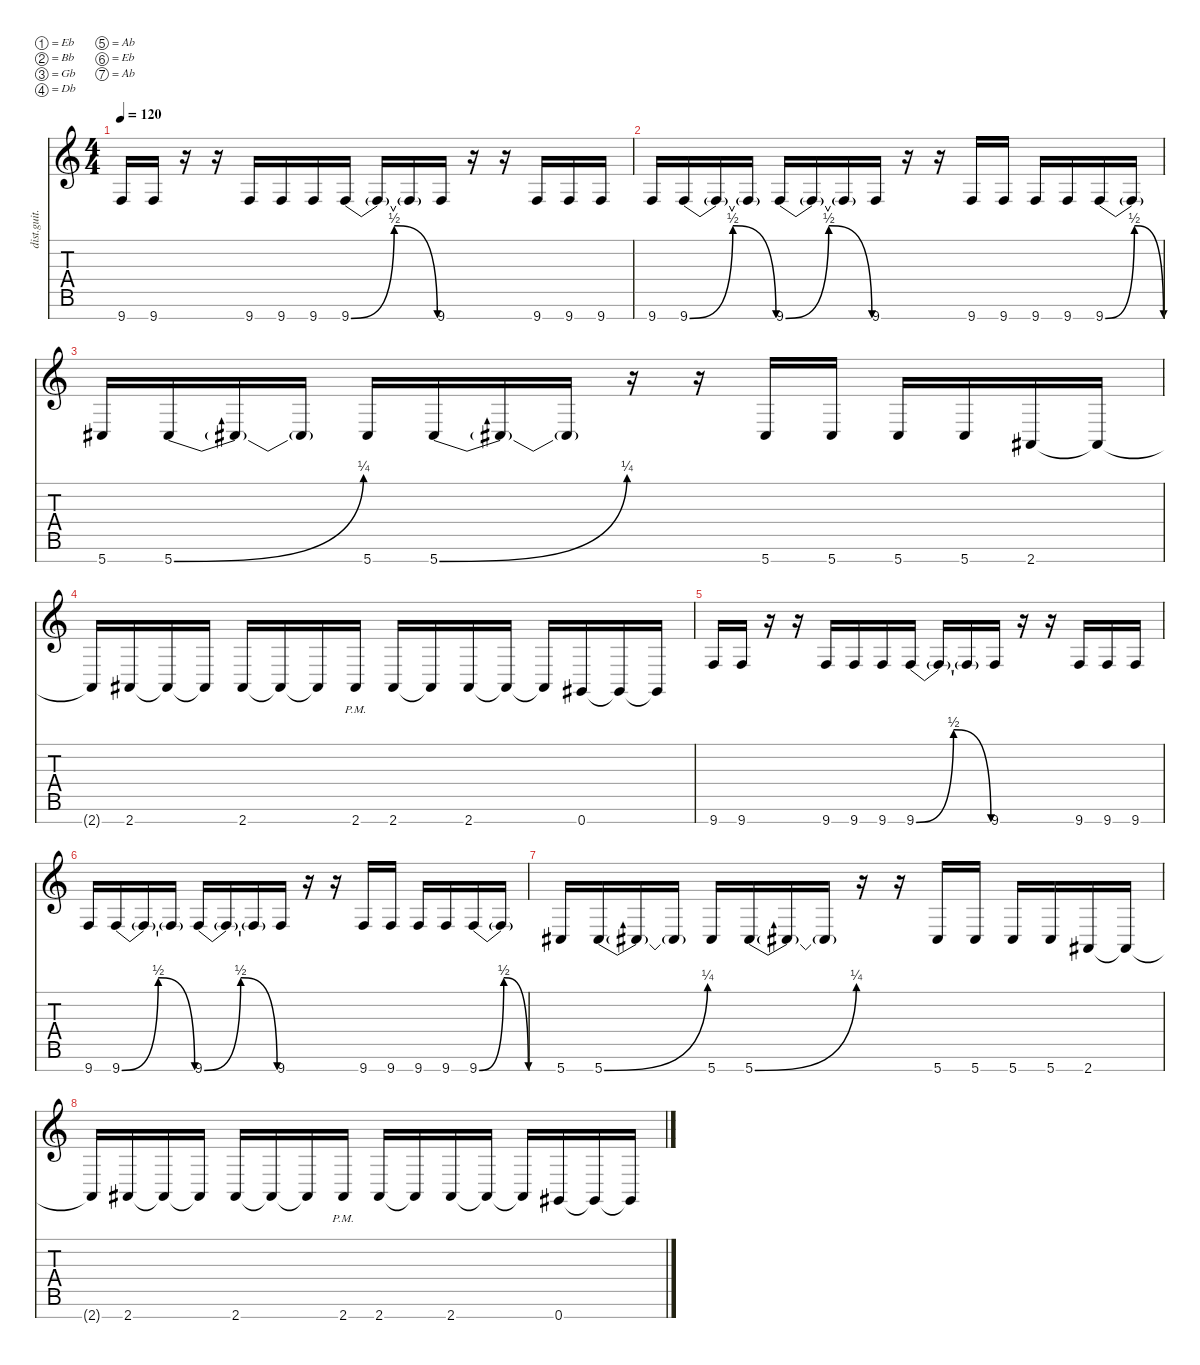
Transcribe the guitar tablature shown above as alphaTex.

\defaultSystemsLayout 4
\hideDynamics
\bracketExtendMode nobrackets
\otherSystemsTrackNameOrientation horizontal
\track ("riff" "dist.guit.") {instrument distortionguitar}
\staff {score tabs}
\tuning (Eb4 Bb3 Gb3 Db3 Ab2 Eb2 Ab1)
\ts (4 4)
\tempo 120
\clef g2
\ks c
9.7.16{dy mf instrument distortionguitar beam Up} 9.7.16{beam Up} r.16{beam Up} r.16{beam Up} 9.7.16{beam Up} 9.7.16{beam Up} 9.7.16{beam Up} 9.7{be (bendrelease 0 0 10.2 2 20.4 2 30 0)}.16{beam Up} 9.7{t}.16{beam Up} 9.7{t}.16{beam Up} 9.7.16{beam Up} r.16{beam Up} r.16{beam Up} 9.7.16{beam Up} 9.7.16{beam Up} 9.7.16{beam Up} |
9.7.16{beam Up} 9.7{be (bendrelease 0 0 9.6 2 20.4 2 30 0)}.16{beam Up} 9.7{t}.16{beam Up} 9.7{t}.16{beam Up} 9.7{be (bendrelease 0 0 10.2 2 20.4 2 30 0)}.16{beam Up} 9.7{t}.16{beam Up} 9.7{t}.16{beam Up} 9.7.16{beam Up} r.16{beam Up} r.16{beam Up} 9.7.16{beam Up} 9.7.16{beam Up} 9.7.16{beam Up} 9.7.16{beam Up} 9.7{be (bendrelease 0 0 10.2 2 20.4 2 30 0)}.16{beam Up} 9.7{t}.16{beam Up} |
5.7{acc #}.16{beam Up} 5.7{be (bend 0 0 15.6 1) acc #}.16{beam Up} 5.7{t acc #}.16{beam Up} 5.7{t acc #}.16{beam Up} 5.7{acc #}.16{beam Up} 5.7{be (bend 0 0 14.399999999999999 1) acc #}.16{beam Up} 5.7{t acc #}.16{beam Up} 5.7{t acc #}.16{beam Up} r.16{beam Up} r.16{beam Up} 5.7{acc #}.16{beam Up} 5.7{acc #}.16{beam Up} 5.7{acc #}.16{beam Up} 5.7{acc #}.16{beam Up} 2.7{acc #}.16{beam Up} 2.7{t acc #}.16{beam Up} |
2.7{t acc #}.16{beam Up} 2.7{acc #}.16{beam Up} 2.7{t acc #}.16{beam Up} 2.7{t acc #}.16{beam Up} 2.7{acc #}.16{beam Up} 2.7{t acc #}.16{beam Up} 2.7{t acc #}.16{beam Up} 2.7{pm acc #}.16{beam Up} 2.7{acc #}.16{beam Up} 2.7{t acc #}.16{beam Up} 2.7{acc #}.16{beam Up} 2.7{t acc #}.16{beam Up} 2.7{t acc #}.16{beam Up} 0.7{acc #}.16{beam Up} 0.7{t acc #}.16{beam Up} 0.7{t acc #}.16{beam Up} |
9.7.16{beam Up} 9.7.16{beam Up} r.16{beam Up} r.16{beam Up} 9.7.16{beam Up} 9.7.16{beam Up} 9.7.16{beam Up} 9.7{be (bendrelease 0 0 10.2 2 20.4 2 30 0)}.16{beam Up} 9.7{t}.16{beam Up} 9.7{t}.16{beam Up} 9.7.16{beam Up} r.16{beam Up} r.16{beam Up} 9.7.16{beam Up} 9.7.16{beam Up} 9.7.16{beam Up} |
9.7.16{beam Up} 9.7{be (bendrelease 0 0 9.6 2 20.4 2 30 0)}.16{beam Up} 9.7{t}.16{beam Up} 9.7{t}.16{beam Up} 9.7{be (bendrelease 0 0 10.2 2 20.4 2 30 0)}.16{beam Up} 9.7{t}.16{beam Up} 9.7{t}.16{beam Up} 9.7.16{beam Up} r.16{beam Up} r.16{beam Up} 9.7.16{beam Up} 9.7.16{beam Up} 9.7.16{beam Up} 9.7.16{beam Up} 9.7{be (bendrelease 0 0 10.2 2 20.4 2 30 0)}.16{beam Up} 9.7{t}.16{beam Up} |
5.7{acc #}.16{beam Up} 5.7{be (bend 0 0 15 1) acc #}.16{beam Up} 5.7{t acc #}.16{beam Up} 5.7{t acc #}.16{beam Up} 5.7{acc #}.16{beam Up} 5.7{be (bend 0 0 15 1) acc #}.16{beam Up} 5.7{t acc #}.16{beam Up} 5.7{t acc #}.16{beam Up} r.16{beam Up} r.16{beam Up} 5.7{acc #}.16{beam Up} 5.7{acc #}.16{beam Up} 5.7{acc #}.16{beam Up} 5.7{acc #}.16{beam Up} 2.7{acc #}.16{beam Up} 2.7{t acc #}.16{beam Up} |
2.7{t acc #}.16{beam Up} 2.7{acc #}.16{beam Up} 2.7{t acc #}.16{beam Up} 2.7{t acc #}.16{beam Up} 2.7{acc #}.16{beam Up} 2.7{t acc #}.16{beam Up} 2.7{t acc #}.16{beam Up} 2.7{pm acc #}.16{beam Up} 2.7{acc #}.16{beam Up} 2.7{t acc #}.16{beam Up} 2.7{acc #}.16{beam Up} 2.7{t acc #}.16{beam Up} 2.7{t acc #}.16{beam Up} 0.7{acc #}.16{beam Up} 0.7{t acc #}.16{beam Up} 0.7{t acc #}.16{beam Up}
